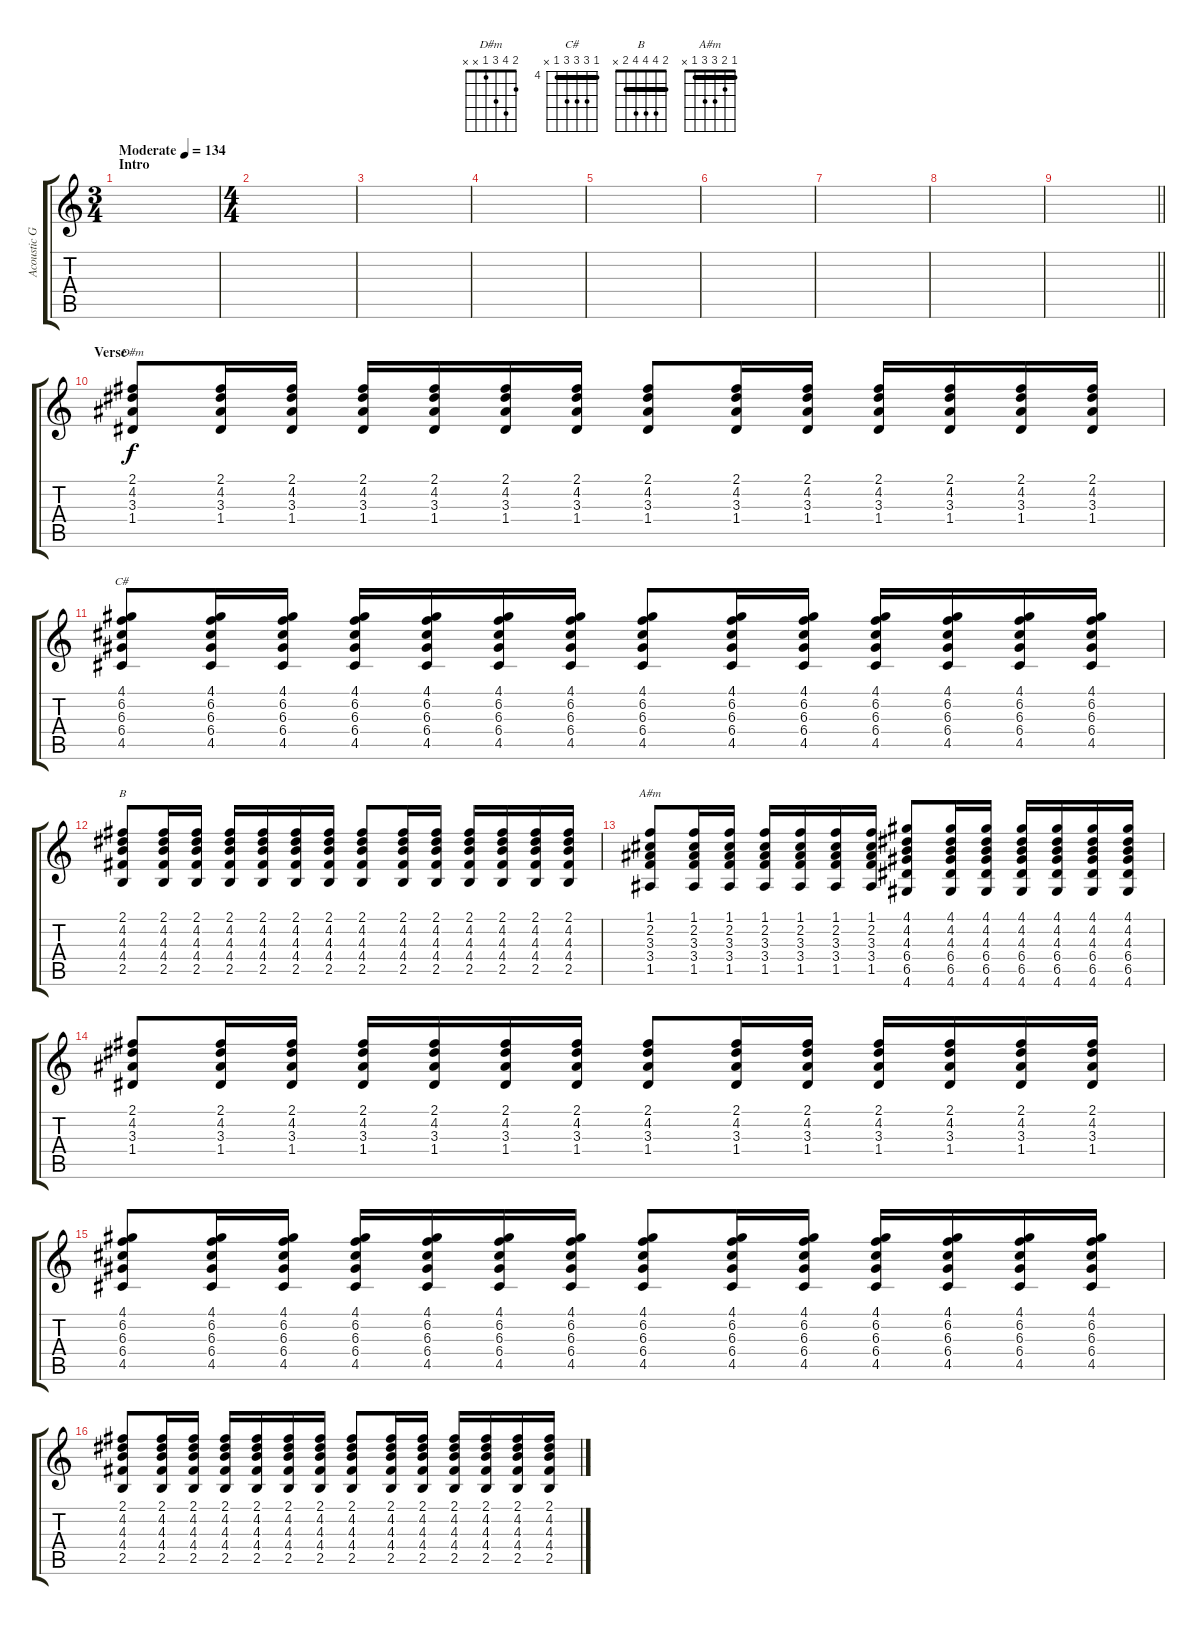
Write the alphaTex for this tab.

\track ("Acoustic Guitar" "Acoustic G") {instrument acousticguitarsteel}
\staff {score tabs}
\tuning (E4 B3 G3 D3 A2 E2) {hide}
\chord ("D#m" 2 4 3 1 x x)
\chord ("C#" 4 6 6 6 4 x) {firstfret 4 barre 4}
\chord ("B" 2 4 4 4 2 x) {barre 2}
\chord ("A#m" 1 2 3 3 1 x) {barre 1}
\ts (3 4)
\section ("" "Intro")
\tempo (134 "Moderate")
\clef g2
\ks c
|
\ts (4 4)
|
|
|
|
|
|
|
\barLineRight lightlight
|
\section ("" "Verse")
(2.1 4.2 3.3 1.4).8{ch "D#m"} (2.1 4.2 3.3 1.4).16 (2.1 4.2 3.3 1.4).16 (2.1 4.2 3.3 1.4).16 (2.1 4.2 3.3 1.4).16 (2.1 4.2 3.3 1.4).16 (2.1 4.2 3.3 1.4).16 (2.1 4.2 3.3 1.4).8 (2.1 4.2 3.3 1.4).16 (2.1 4.2 3.3 1.4).16 (2.1 4.2 3.3 1.4).16 (2.1 4.2 3.3 1.4).16 (2.1 4.2 3.3 1.4).16 (2.1 4.2 3.3 1.4).16 |
(4.1 6.2 6.3 6.4 4.5).8{ch "C#"} (4.1 6.2 6.3 6.4 4.5).16 (4.1 6.2 6.3 6.4 4.5).16 (4.1 6.2 6.3 6.4 4.5).16 (4.1 6.2 6.3 6.4 4.5).16 (4.1 6.2 6.3 6.4 4.5).16 (4.1 6.2 6.3 6.4 4.5).16 (4.1 6.2 6.3 6.4 4.5).8 (4.1 6.2 6.3 6.4 4.5).16 (4.1 6.2 6.3 6.4 4.5).16 (4.1 6.2 6.3 6.4 4.5).16 (4.1 6.2 6.3 6.4 4.5).16 (4.1 6.2 6.3 6.4 4.5).16 (4.1 6.2 6.3 6.4 4.5).16 |
(2.1 4.2 4.3 4.4 2.5).8{ch "B"} (2.1 4.2 4.3 4.4 2.5).16 (2.1 4.2 4.3 4.4 2.5).16 (2.1 4.2 4.3 4.4 2.5).16 (2.1 4.2 4.3 4.4 2.5).16 (2.1 4.2 4.3 4.4 2.5).16 (2.1 4.2 4.3 4.4 2.5).16 (2.1 4.2 4.3 4.4 2.5).8 (2.1 4.2 4.3 4.4 2.5).16 (2.1 4.2 4.3 4.4 2.5).16 (2.1 4.2 4.3 4.4 2.5).16 (2.1 4.2 4.3 4.4 2.5).16 (2.1 4.2 4.3 4.4 2.5).16 (2.1 4.2 4.3 4.4 2.5).16 |
(1.1 2.2 3.3 3.4 1.5).8{ch "A#m"} (1.1 2.2 3.3 3.4 1.5).16 (1.1 2.2 3.3 3.4 1.5).16 (1.1 2.2 3.3 3.4 1.5).16 (1.1 2.2 3.3 3.4 1.5).16 (1.1 2.2 3.3 3.4 1.5).16 (1.1 2.2 3.3 3.4 1.5).16 (4.1 4.2 4.3 6.4 6.5 4.6).8 (4.1 4.2 4.3 6.4 6.5 4.6).16 (4.1 4.2 4.3 6.4 6.5 4.6).16 (4.1 4.2 4.3 6.4 6.5 4.6).16 (4.1 4.2 4.3 6.4 6.5 4.6).16 (4.1 4.2 4.3 6.4 6.5 4.6).16 (4.1 4.2 4.3 6.4 6.5 4.6).16 |
(2.1 4.2 3.3 1.4).8 (2.1 4.2 3.3 1.4).16 (2.1 4.2 3.3 1.4).16 (2.1 4.2 3.3 1.4).16 (2.1 4.2 3.3 1.4).16 (2.1 4.2 3.3 1.4).16 (2.1 4.2 3.3 1.4).16 (2.1 4.2 3.3 1.4).8 (2.1 4.2 3.3 1.4).16 (2.1 4.2 3.3 1.4).16 (2.1 4.2 3.3 1.4).16 (2.1 4.2 3.3 1.4).16 (2.1 4.2 3.3 1.4).16 (2.1 4.2 3.3 1.4).16 |
(4.1 6.2 6.3 6.4 4.5).8 (4.1 6.2 6.3 6.4 4.5).16 (4.1 6.2 6.3 6.4 4.5).16 (4.1 6.2 6.3 6.4 4.5).16 (4.1 6.2 6.3 6.4 4.5).16 (4.1 6.2 6.3 6.4 4.5).16 (4.1 6.2 6.3 6.4 4.5).16 (4.1 6.2 6.3 6.4 4.5).8 (4.1 6.2 6.3 6.4 4.5).16 (4.1 6.2 6.3 6.4 4.5).16 (4.1 6.2 6.3 6.4 4.5).16 (4.1 6.2 6.3 6.4 4.5).16 (4.1 6.2 6.3 6.4 4.5).16 (4.1 6.2 6.3 6.4 4.5).16 |
(2.1 4.2 4.3 4.4 2.5).8 (2.1 4.2 4.3 4.4 2.5).16 (2.1 4.2 4.3 4.4 2.5).16 (2.1 4.2 4.3 4.4 2.5).16 (2.1 4.2 4.3 4.4 2.5).16 (2.1 4.2 4.3 4.4 2.5).16 (2.1 4.2 4.3 4.4 2.5).16 (2.1 4.2 4.3 4.4 2.5).8 (2.1 4.2 4.3 4.4 2.5).16 (2.1 4.2 4.3 4.4 2.5).16 (2.1 4.2 4.3 4.4 2.5).16 (2.1 4.2 4.3 4.4 2.5).16 (2.1 4.2 4.3 4.4 2.5).16 (2.1 4.2 4.3 4.4 2.5).16
